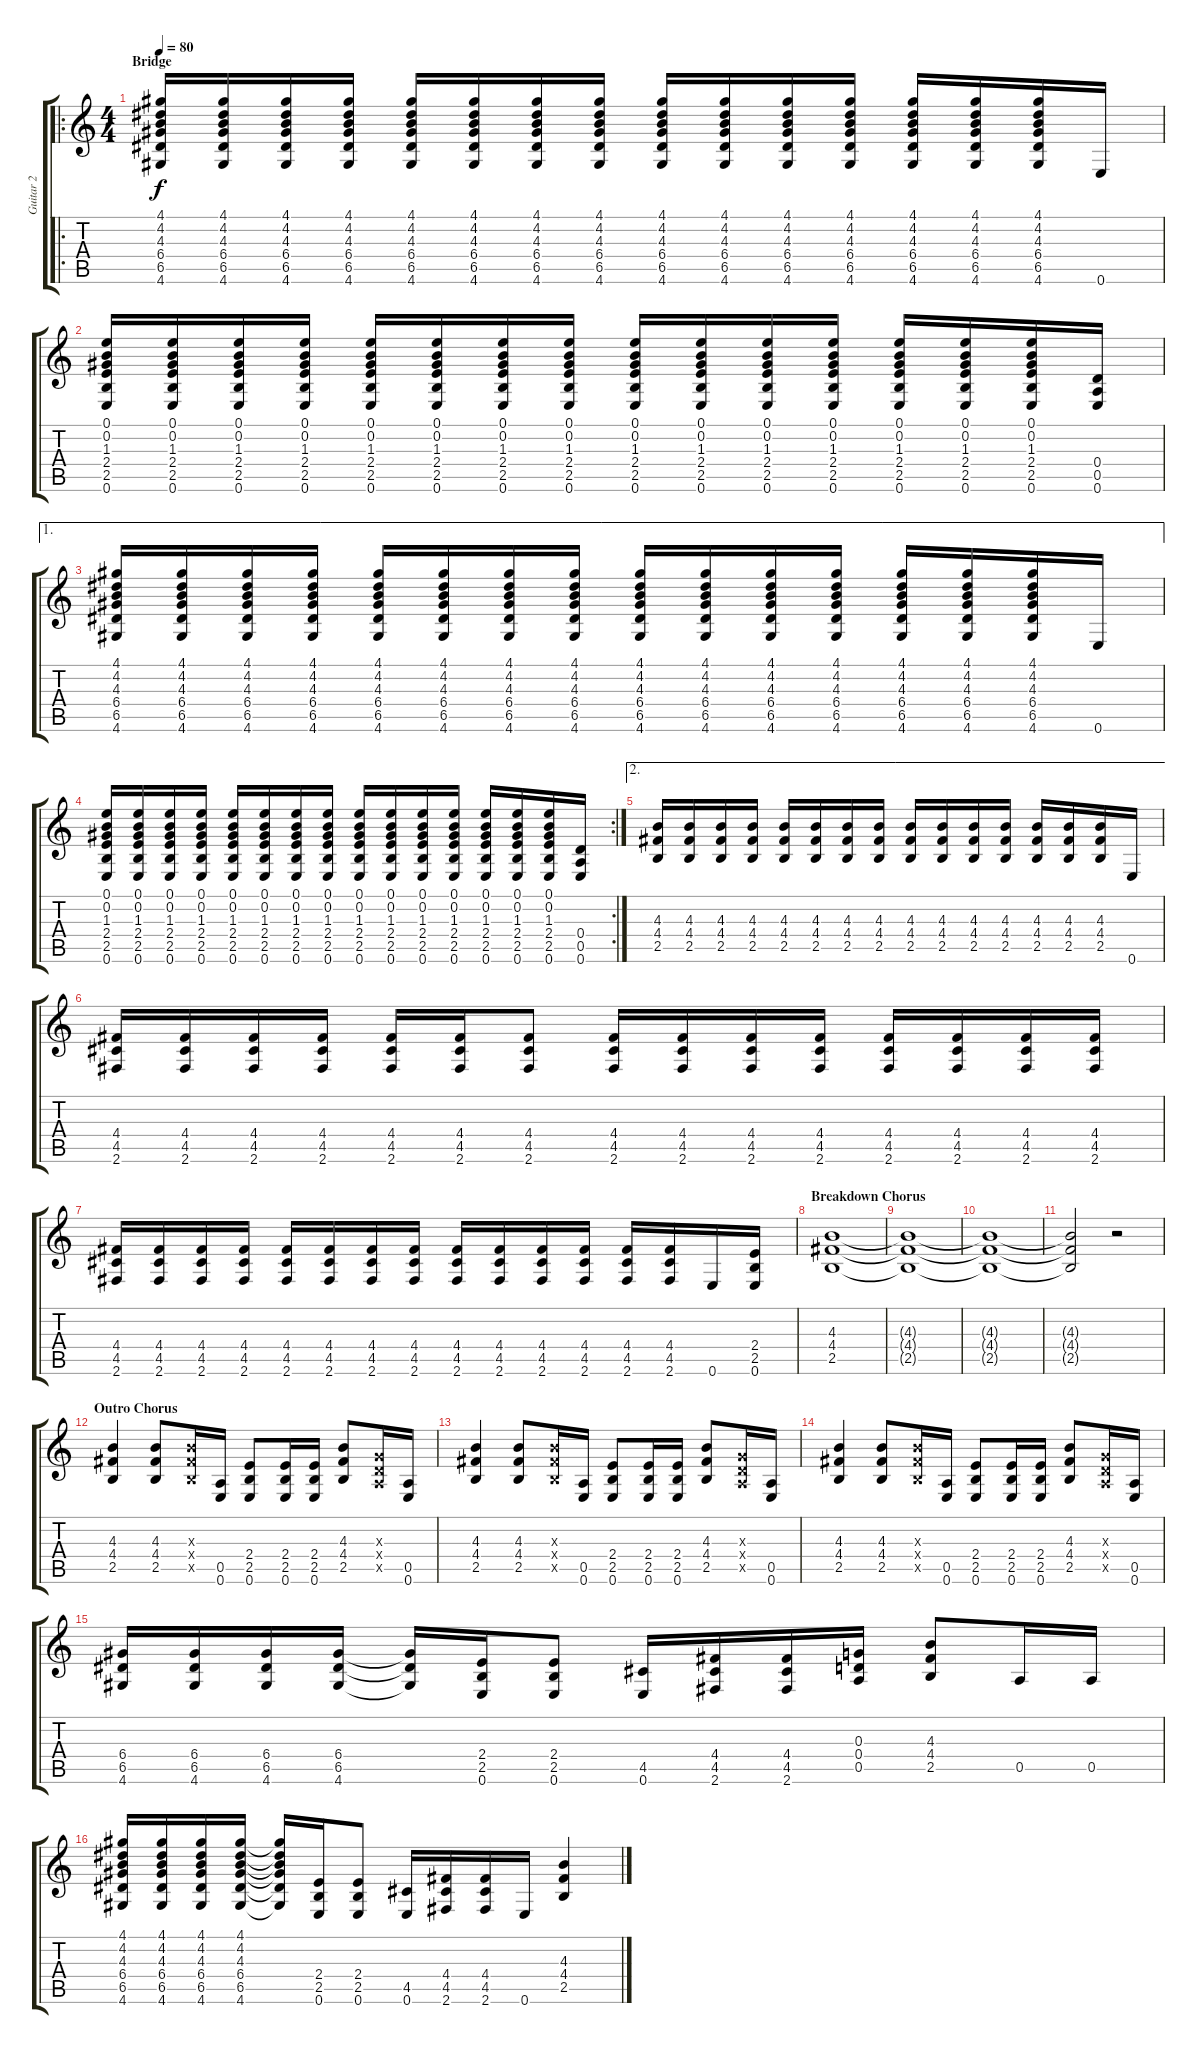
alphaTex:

\track ("Guitar 2" "Guitar 2") {instrument overdrivenguitar}
\staff {score tabs}
\tuning (E4 B3 G3 D3 A2 E2) {hide}
\ro
\ts (4 4)
\section ("" "Bridge")
\tempo 80
\clef g2
\ks c
(4.1 4.2 4.3 6.4 6.5 4.6).16{dy f} (4.1 4.2 4.3 6.4 6.5 4.6).16 (4.1 4.2 4.3 6.4 6.5 4.6).16 (4.1 4.2 4.3 6.4 6.5 4.6).16 (4.1 4.2 4.3 6.4 6.5 4.6).16 (4.1 4.2 4.3 6.4 6.5 4.6).16 (4.1 4.2 4.3 6.4 6.5 4.6).16 (4.1 4.2 4.3 6.4 6.5 4.6).16 (4.1 4.2 4.3 6.4 6.5 4.6).16 (4.1 4.2 4.3 6.4 6.5 4.6).16 (4.1 4.2 4.3 6.4 6.5 4.6).16 (4.1 4.2 4.3 6.4 6.5 4.6).16 (4.1 4.2 4.3 6.4 6.5 4.6).16 (4.1 4.2 4.3 6.4 6.5 4.6).16 (4.1 4.2 4.3 6.4 6.5 4.6).16 0.6.16 |
(0.1 0.2 1.3 2.4 2.5 0.6).16 (0.1 0.2 1.3 2.4 2.5 0.6).16 (0.1 0.2 1.3 2.4 2.5 0.6).16 (0.1 0.2 1.3 2.4 2.5 0.6).16 (0.1 0.2 1.3 2.4 2.5 0.6).16 (0.1 0.2 1.3 2.4 2.5 0.6).16 (0.1 0.2 1.3 2.4 2.5 0.6).16 (0.1 0.2 1.3 2.4 2.5 0.6).16 (0.1 0.2 1.3 2.4 2.5 0.6).16 (0.1 0.2 1.3 2.4 2.5 0.6).16 (0.1 0.2 1.3 2.4 2.5 0.6).16 (0.1 0.2 1.3 2.4 2.5 0.6).16 (0.1 0.2 1.3 2.4 2.5 0.6).16 (0.1 0.2 1.3 2.4 2.5 0.6).16 (0.1 0.2 1.3 2.4 2.5 0.6).16 (0.4 0.5 0.6).16 |
\ae 1
(4.1 4.2 4.3 6.4 6.5 4.6).16 (4.1 4.2 4.3 6.4 6.5 4.6).16 (4.1 4.2 4.3 6.4 6.5 4.6).16 (4.1 4.2 4.3 6.4 6.5 4.6).16 (4.1 4.2 4.3 6.4 6.5 4.6).16 (4.1 4.2 4.3 6.4 6.5 4.6).16 (4.1 4.2 4.3 6.4 6.5 4.6).16 (4.1 4.2 4.3 6.4 6.5 4.6).16 (4.1 4.2 4.3 6.4 6.5 4.6).16 (4.1 4.2 4.3 6.4 6.5 4.6).16 (4.1 4.2 4.3 6.4 6.5 4.6).16 (4.1 4.2 4.3 6.4 6.5 4.6).16 (4.1 4.2 4.3 6.4 6.5 4.6).16 (4.1 4.2 4.3 6.4 6.5 4.6).16 (4.1 4.2 4.3 6.4 6.5 4.6).16 0.6.16 |
\rc 2
(0.1 0.2 1.3 2.4 2.5 0.6).16 (0.1 0.2 1.3 2.4 2.5 0.6).16 (0.1 0.2 1.3 2.4 2.5 0.6).16 (0.1 0.2 1.3 2.4 2.5 0.6).16 (0.1 0.2 1.3 2.4 2.5 0.6).16 (0.1 0.2 1.3 2.4 2.5 0.6).16 (0.1 0.2 1.3 2.4 2.5 0.6).16 (0.1 0.2 1.3 2.4 2.5 0.6).16 (0.1 0.2 1.3 2.4 2.5 0.6).16 (0.1 0.2 1.3 2.4 2.5 0.6).16 (0.1 0.2 1.3 2.4 2.5 0.6).16 (0.1 0.2 1.3 2.4 2.5 0.6).16 (0.1 0.2 1.3 2.4 2.5 0.6).16 (0.1 0.2 1.3 2.4 2.5 0.6).16 (0.1 0.2 1.3 2.4 2.5 0.6).16 (0.4 0.5 0.6).16 |
\ae 2
(4.3 4.4 2.5).16 (4.3 4.4 2.5).16 (4.3 4.4 2.5).16 (4.3 4.4 2.5).16 (4.3 4.4 2.5).16 (4.3 4.4 2.5).16 (4.3 4.4 2.5).16 (4.3 4.4 2.5).16 (4.3 4.4 2.5).16 (4.3 4.4 2.5).16 (4.3 4.4 2.5).16 (4.3 4.4 2.5).16 (4.3 4.4 2.5).16 (4.3 4.4 2.5).16 (4.3 4.4 2.5).16 0.6.16 |
(4.4 4.5 2.6).16 (4.4 4.5 2.6).16 (4.4 4.5 2.6).16 (4.4 4.5 2.6).16 (4.4 4.5 2.6).16 (4.4 4.5 2.6).16 (4.4 4.5 2.6).8 (4.4 4.5 2.6).16 (4.4 4.5 2.6).16 (4.4 4.5 2.6).16 (4.4 4.5 2.6).16 (4.4 4.5 2.6).16 (4.4 4.5 2.6).16 (4.4 4.5 2.6).16 (4.4 4.5 2.6).16 |
(4.4 4.5 2.6).16 (4.4 4.5 2.6).16 (4.4 4.5 2.6).16 (4.4 4.5 2.6).16 (4.4 4.5 2.6).16 (4.4 4.5 2.6).16 (4.4 4.5 2.6).16 (4.4 4.5 2.6).16 (4.4 4.5 2.6).16 (4.4 4.5 2.6).16 (4.4 4.5 2.6).16 (4.4 4.5 2.6).16 (4.4 4.5 2.6).16 (4.4 4.5 2.6).16 0.6.16 (2.4 2.5 0.6).16 |
\section ("" "Breakdown Chorus")
(4.3 4.4 2.5).1 |
(4.3{t} 4.4{t} 2.5{t}).1 |
(4.3{t} 4.4{t} 2.5{t}).1{volume 0} |
(4.3{t} 4.4{t} 2.5{t}).2 r.2 |
\section ("" "Outro Chorus")
(4.3 4.4 2.5).4{volume 15} (4.3 4.4 2.5).8 (4.3{x} 4.4{x} 2.5{x}).16 (0.5 0.6).16 (2.4 2.5 0.6).8 (2.4 2.5 0.6).16 (2.4 2.5 0.6).16 (4.3 4.4 2.5).8 (0.3{x} 0.4{x} 0.5{x}).16 (0.5 0.6).16 |
(4.3 4.4 2.5).4 (4.3 4.4 2.5).8 (4.3{x} 4.4{x} 2.5{x}).16 (0.5 0.6).16 (2.4 2.5 0.6).8 (2.4 2.5 0.6).16 (2.4 2.5 0.6).16 (4.3 4.4 2.5).8 (0.3{x} 0.4{x} 0.5{x}).16 (0.5 0.6).16 |
(4.3 4.4 2.5).4 (4.3 4.4 2.5).8 (4.3{x} 4.4{x} 2.5{x}).16 (0.5 0.6).16 (2.4 2.5 0.6).8 (2.4 2.5 0.6).16 (2.4 2.5 0.6).16 (4.3 4.4 2.5).8 (0.3{x} 0.4{x} 0.5{x}).16 (0.5 0.6).16 |
(6.4 6.5 4.6).16 (6.4 6.5 4.6).16 (6.4 6.5 4.6).16 (6.4 6.5 4.6).16 (6.4{t} 6.5{t} 4.6{t}).16 (2.4 2.5 0.6).16 (2.4 2.5 0.6).8 (4.5 0.6).16 (4.4 4.5 2.6).16 (4.4 4.5 2.6).16 (0.3 0.4 0.5).16 (4.3 4.4 2.5).8 0.5.16 0.5.16 |
(4.1 4.2 4.3 6.4 6.5 4.6).16 (4.1 4.2 4.3 6.4 6.5 4.6).16 (4.1 4.2 4.3 6.4 6.5 4.6).16 (4.1 4.2 4.3 6.4 6.5 4.6).16 (4.1{t} 4.2{t} 4.3{t} 6.4{t} 6.5{t} 4.6{t}).16 (2.4 2.5 0.6).16 (2.4 2.5 0.6).8 (4.5 0.6).16 (4.4 4.5 2.6).16 (4.4 4.5 2.6).16 0.6.16 (4.3 4.4 2.5).4
